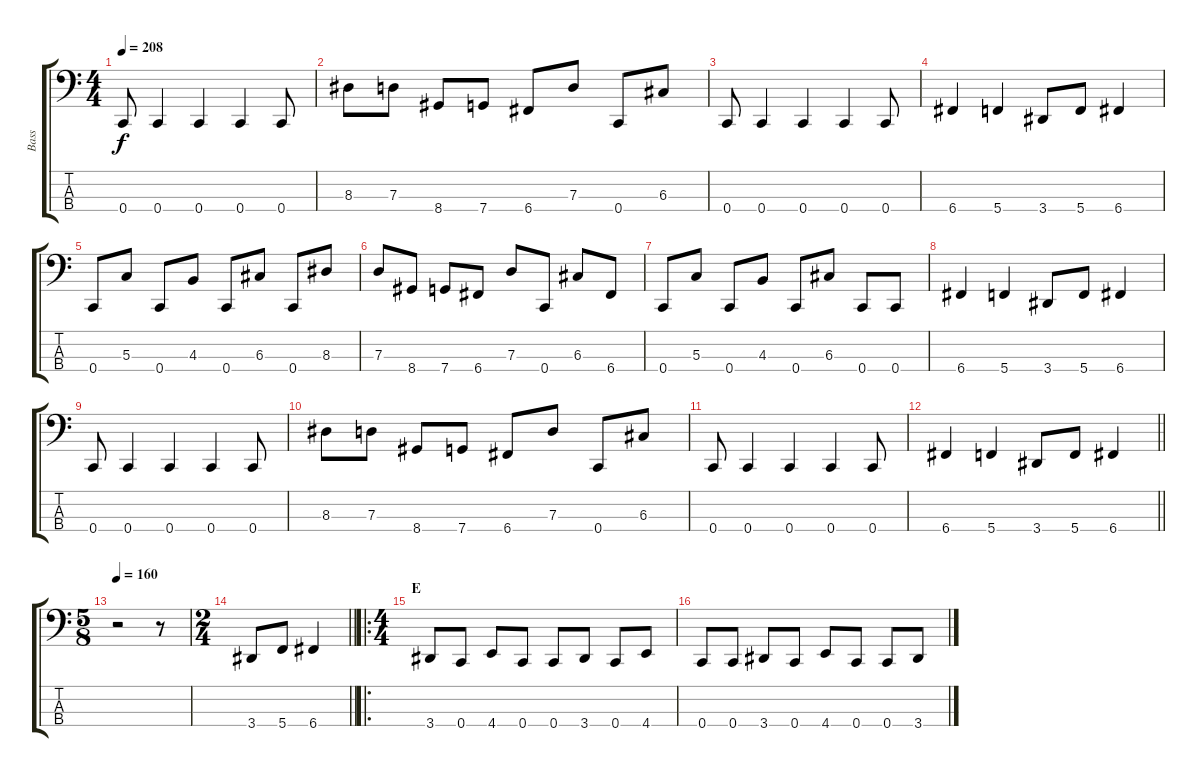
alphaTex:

\track ("Bass" "Bass") {instrument electricbasspick}
\staff {score tabs}
\tuning (F2 C2 G1 C1) {hide}
\ts (4 4)
\tempo 208
\clef f4
\ks c
0.4.8{dy f} 0.4.4 0.4.4 0.4.4 0.4.8 |
8.3.8 7.3.8 8.4.8 7.4.8 6.4.8 7.3.8 0.4.8 6.3.8 |
0.4.8 0.4.4 0.4.4 0.4.4 0.4.8 |
6.4.4 5.4.4 3.4.8 5.4.8 6.4.4 |
0.4.8 5.3.8 0.4.8 4.3.8 0.4.8 6.3.8 0.4.8 8.3.8 |
7.3.8 8.4.8 7.4.8 6.4.8 7.3.8 0.4.8 6.3.8 6.4.8 |
0.4.8 5.3.8 0.4.8 4.3.8 0.4.8 6.3.8 0.4.8 0.4.8 |
6.4.4 5.4.4 3.4.8 5.4.8 6.4.4 |
0.4.8 0.4.4 0.4.4 0.4.4 0.4.8 |
8.3.8 7.3.8 8.4.8 7.4.8 6.4.8 7.3.8 0.4.8 6.3.8 |
0.4.8 0.4.4 0.4.4 0.4.4 0.4.8 |
\barLineRight lightlight
6.4.4 5.4.4 3.4.8 5.4.8 6.4.4 |
\ts (5 8)
\section ("" "")
\tempo 160
r.2 r.8 |
\ts (2 4)
\barLineRight lightlight
3.4.8 5.4.8 6.4.4 |
\ro
\ts (4 4)
\section ("" "E")
3.4.8 0.4.8 4.4.8 0.4.8 0.4.8 3.4.8 0.4.8 4.4.8 |
0.4.8 0.4.8 3.4.8 0.4.8 4.4.8 0.4.8 0.4.8 3.4.8
